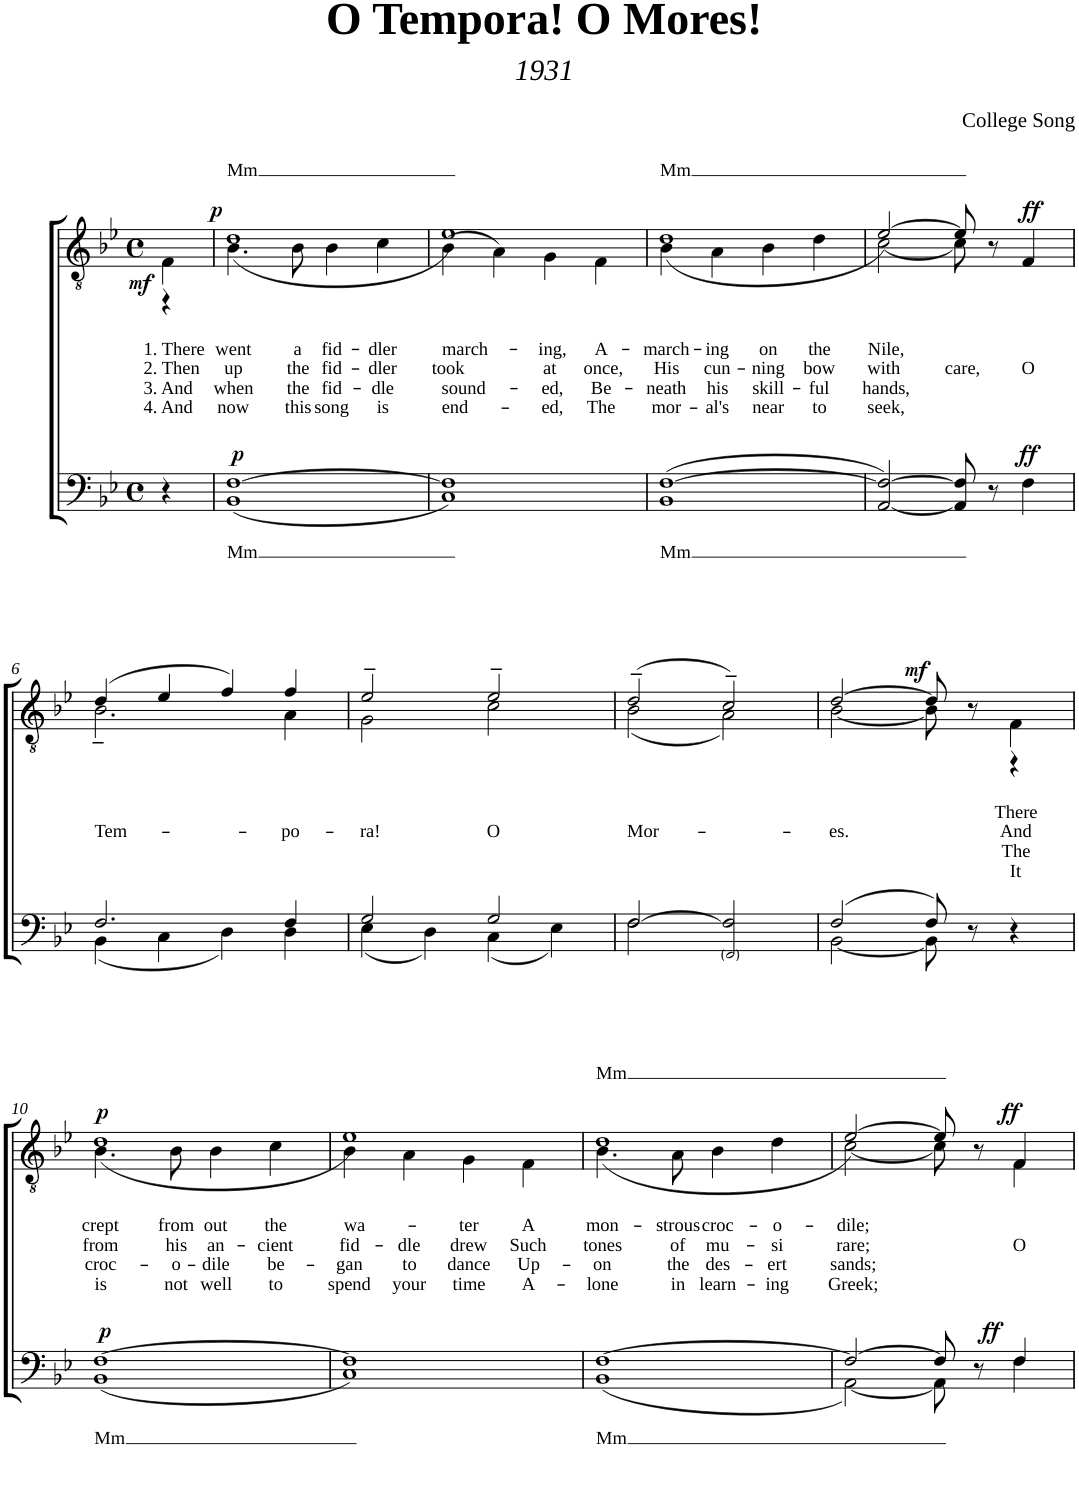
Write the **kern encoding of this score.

**kern	**text	**dynam	**kern	**text	**text	**text	**text	**dynam
*part2	*part2	*part2	*part1	*part1	*part1	*part1	*part1	*part1
*staff2	*staff2	*staff2	*staff1	*staff1	*staff1	*staff1	*staff1	*staff1
*I"Piano	*	*	*I"Piano	*	*	*	*	*
*I'Pno	*	*	*I'Pno	*	*	*	*	*
*clefF4	*	*	*clefGv2	*	*	*	*	*
*k[b-e-]	*	*	*k[b-e-]	*	*	*	*	*
*M4/4	*	*	*M4/4	*	*	*	*	*
*met(c)	*	*	*met(c)	*	*	*	*	*
=1	=1	=1	=1	=1	=1	=1	=1	=1
!	!	!	!	!LO:LY:b	!LO:LY:b	!LO:LY:b	!LO:LY:b	!LO:DY:b
*	*	*	*^	*	*	*	*	*
4r	.	.	4F\	4r	1. There	2. Then	3. And	4. And	mf
=2	=2	=2	=2	=2	=2	=2	=2	=2	=2
!	!LO:LY:b	!	!	!	!LO:LY:b	!LO:LY:b	!LO:LY:b	!LO:LY:b	!
!	!	!LO:DY:a	!	!	!LO:LY:a	!	!	!	!LO:DY:a
(<1BB- [1F	Mm	p	4.B-\	(1d	Mm	up	when	now	p
!	!	!	!	!	!LO:LY:b	!LO:LY:b	!LO:LY:b	!LO:LY:b	!
.	.	.	8B-\	.	a	the	the	this	.
!	!	!	!	!	!LO:LY:b	!LO:LY:b	!LO:LY:b	!LO:LY:b	!
.	.	.	4B-\	.	fid-	fid-	fid-	song	.
!	!	!	!	!	!LO:LY:b	!LO:LY:b	!LO:LY:b	!LO:LY:b	!
.	.	.	4c\	.	-dler	-dler	-dle	is	.
=3	=3	=3	=3	=3	=3	=3	=3	=3	=3
!	!	!	!	!	!LO:LY:b	!LO:LY:b	!LO:LY:b	!LO:LY:b	!
1C 1F])	.	.	(4B-\	1e-)	march-	took	sound-	end-	.
.	.	.	4A\)	.	.	.	.	.	.
!	!	!	!	!	!LO:LY:b	!LO:LY:b	!LO:LY:b	!LO:LY:b	!
.	.	.	4G\	.	-ing,	at	-ed,	-ed,	.
!	!	!	!	!	!LO:LY:b	!LO:LY:b	!LO:LY:b	!LO:LY:b	!
.	.	.	4F\	.	A-	once,	Be-	The	.
=4	=4	=4	=4	=4	=4	=4	=4	=4	=4
!	!LO:LY:b	!	!	!	!LO:LY:b	!LO:LY:b	!LO:LY:b	!LO:LY:b	!
!	!	!	!	!	!LO:LY:a	!	!	!	!
(1BB- [1F	Mm	.	4B-\	(1d	Mm	His	-neath	mor-	.
!	!	!	!	!	!LO:LY:b	!LO:LY:b	!LO:LY:b	!LO:LY:b	!
.	.	.	4A\	.	-ing	cun-	his	-al's	.
!	!	!	!	!	!LO:LY:b	!LO:LY:b	!LO:LY:b	!LO:LY:b	!
.	.	.	4B-\	.	on	-ning	skill-	near	.
!	!	!	!	!	!LO:LY:b	!LO:LY:b	!LO:LY:b	!LO:LY:b	!
.	.	.	4d\	.	the	bow	-ful	to	.
=5	=5	=5	=5	=5	=5	=5	=5	=5	=5
!	!	!	!	!	!LO:LY:b	!LO:LY:b	!LO:LY:b	!LO:LY:b	!
[2AA/ 2F/_)	.	.	[2c\	[2e-/)	Nile,	with	hands,	seek,	.
!	!	!	!	!	!	!LO:LY:b	!	!	!
8AA/] 8F/]	.	.	8c\]	8e-/]	.	care,	.	.	.
8r	.	.	8r	4.ryy	.	.	.	.	.
!	!	!LO:DY:a	!	!	!	!LO:LY:b	!	!	!LO:DY:a
4F\	.	ff	4F/	.	.	O	.	.	ff
!!LO:LB:g=z	!!
=6	=6	=6	=6	=6	=6	=6	=6	=6	=6
*^	*	*	*	*	*	*	*	*	*
!	!	!	!	!	!	!	!LO:LY:b	!	!	!
2.F/	(4BB-\	.	.	(4d/	2.B-~\	.	Tem-	.	.	.
.	4C\	.	.	4e-/	.	.	.	.	.	.
.	4D\)	.	.	4f/)	.	.	.	.	.	.
!	!	!	!	!	!	!	!LO:LY:b	!	!	!
4F/	4D\	.	.	4f/	4A\	.	-po-	.	.	.
=7	=7	=7	=7	=7	=7	=7	=7	=7	=7	=7
!	!	!	!	!	!	!	!LO:LY:b	!	!	!
2G/	(4E-\	.	.	2e-~/	2G\	.	-ra!	.	.	.
.	4D\)	.	.	.	.	.	.	.	.	.
!	!	!	!	!	!	!	!LO:LY:b	!	!	!
2G/	(4C\	.	.	2e-~/	2c\	.	O	.	.	.
.	4E-\)	.	.	.	.	.	.	.	.	.
=8	=8	=8	=8	=8	=8	=8	=8	=8	=8	=8
!	!	!	!	!	!	!	!LO:LY:b	!	!	!
[2F/	2F\	.	.	(2d~/	(2B-\	.	Mor-	.	.	.
2FF!/ 2F/]	2ryy	.	.	2c~/)	2A\)	.	.	.	.	.
=9	=9	=9	=9	=9	=9	=9	=9	=9	=9	=9
!	!	!	!	!	!	!	!LO:LY:b	!	!	!
(2F/	[2BB-\	.	.	[2d/	[2B-\	.	-es.	.	.	.
!	!	!	!	!	!	!	!	!	!	!LO:DY:a
8F/)	8BB-\]	.	.	8d/]	8B-\]	.	.	.	.	mf
8r	4.ryy	.	.	8r	8ryy	.	.	.	.	.
!	!	!	!	!	!	!LO:LY:b	!LO:LY:b	!LO:LY:b	!LO:LY:b	!
4r	.	.	.	4F\	4r	There	And	The	It	.
!!LO:LB:g=z	!!
=10	=10	=10	=10	=10	=10	=10	=10	=10	=10	=10
!	!	!LO:LY:b	!LO:DY:a	!	!	!LO:LY:b	!LO:LY:b	!LO:LY:b	!LO:LY:b	!LO:DY:a
[1F	(1BB-	Mm	p	4.B-\	(1d	crept	from	croc-	is	p
!	!	!	!	!	!	!LO:LY:b	!LO:LY:b	!LO:LY:b	!LO:LY:b	!
.	.	.	.	8B-\	.	from	his	-o-	not	.
!	!	!	!	!	!	!LO:LY:b	!LO:LY:b	!LO:LY:b	!LO:LY:b	!
.	.	.	.	4B-\	.	out	an-	-dile	well	.
!	!	!	!	!	!	!LO:LY:b	!LO:LY:b	!LO:LY:b	!LO:LY:b	!
.	.	.	.	4c\	.	the	-cient	be-	to	.
=11	=11	=11	=11	=11	=11	=11	=11	=11	=11	=11
!	!	!	!	!	!	!LO:LY:b	!LO:LY:b	!LO:LY:b	!LO:LY:b	!
1F]	1C)	.	.	4B-\	1e-)	wa-	fid-	-gan	spend	.
!	!	!	!	!	!	!	!LO:LY:b	!LO:LY:b	!LO:LY:b	!
.	.	.	.	4A\	.	.	-dle	to	your	.
!	!	!	!	!	!	!LO:LY:b	!LO:LY:b	!LO:LY:b	!LO:LY:b	!
.	.	.	.	4G\	.	-ter	drew	dance	time	.
!	!	!	!	!	!	!LO:LY:b	!LO:LY:b	!LO:LY:b	!LO:LY:b	!
.	.	.	.	4F\	.	A	Such	Up-	A-	.
=12	=12	=12	=12	=12	=12	=12	=12	=12	=12	=12
!	!	!LO:LY:b	!	!	!	!LO:LY:b	!LO:LY:b	!LO:LY:b	!LO:LY:b	!
!	!	!	!	!	!	!LO:LY:a	!	!	!	!
[1F	(1BB-	Mm	.	4.B-\	(1d	Mm	tones	-on	-lone	.
!	!	!	!	!	!	!LO:LY:b	!LO:LY:b	!LO:LY:b	!LO:LY:b	!
.	.	.	.	8A\	.	-strous	of	the	in	.
!	!	!	!	!	!	!LO:LY:b	!LO:LY:b	!LO:LY:b	!LO:LY:b	!
.	.	.	.	4B-\	.	croc-	mu-	des-	learn-	.
!	!	!	!	!	!	!LO:LY:b	!LO:LY:b	!LO:LY:b	!LO:LY:b	!
.	.	.	.	4d\	.	-o-	-si	-ert	-ing	.
=13	=13	=13	=13	=13	=13	=13	=13	=13	=13	=13
!	!	!	!	!	!	!LO:LY:b	!LO:LY:b	!LO:LY:b	!LO:LY:b	!
2F/_	[2AA\)	.	.	[2c\	[2e-/)	-dile;	rare;	sands;	Greek;	.
8F/]	8AA\]	.	.	8c\]	8e-/]	.	.	.	.	.
!	!	!	!LO:DY:a	!	!	!	!	!	!	!
8r	8ryy	.	ff	8r	8ryy	.	.	.	.	.
!	!	!	!	!	!	!	!LO:LY:b	!	!	!LO:DY:a
4F/	4F\	.	.	4F\	4F/	.	O	.	.	ff
*v	*v	*	*	*	*	*	*	*	*	*
*	*	*	*v	*v	*	*	*	*	*
=	=	=	=	=	=	=	=	=
*-	*-	*-	*-	*-	*-	*-	*-	*-
